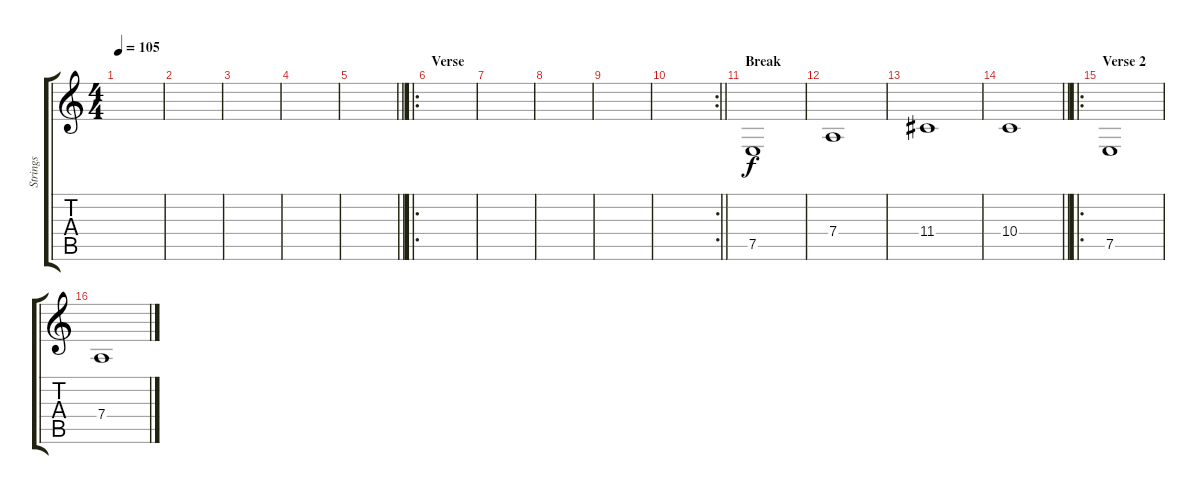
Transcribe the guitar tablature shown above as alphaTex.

\track ("Strings" "Strings") {instrument stringensemble2}
\staff {score tabs}
\tuning (E4 B3 G3 D3 A2 E2) {hide}
\ts (4 4)
\tempo 105
\clef g2
\ks c
|
|
|
|
\barLineRight lightlight
|
\ro
\section ("" "Verse")
|
|
|
|
\rc 2
\barLineRight lightlight
|
\section ("" "Break")
7.5.1 |
7.4.1 |
11.4.1 |
\barLineRight lightlight
10.4.1 |
\ro
\section ("" "Verse 2")
7.5.1 |
7.4.1
